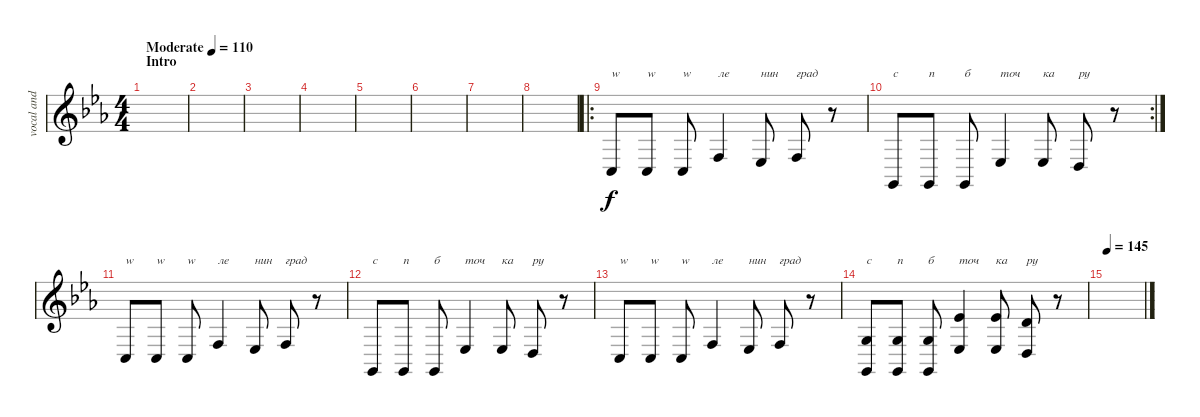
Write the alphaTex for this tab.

\track ("vocal and back-vocal" "vocal and ") {instrument brasssection}
\staff {score}
\tuning (E4 B3 G3 D3 A2 E2) {hide}
\ts (4 4)
\section ("" "Intro")
\tempo (110 "Moderate")
\clef g2
\ks cminor
|
|
|
|
|
|
|
|
\ro
3.5.8{txt "w"} 3.5.8{txt "w"} 3.5.8{txt "w"} 3.4.4{txt "ле"} 1.4.8{txt "нин"} 3.4.8{txt "град"} r.8 |
\rc 2
3.6.8{txt "с"} 3.6.8{txt "п"} 3.6.8{txt "б"} 6.5.4{txt "точ"} 6.5.8{txt "ка"} 5.5.8{txt "ру"} r.8 |
3.5.8{txt "w"} 3.5.8{txt "w"} 3.5.8{txt "w"} 3.4.4{txt "ле"} 1.4.8{txt "нин"} 3.4.8{txt "град"} r.8 |
3.6.8{txt "с"} 3.6.8{txt "п"} 3.6.8{txt "б"} 6.5.4{txt "точ"} 6.5.8{txt "ка"} 5.5.8{txt "ру"} r.8 |
3.5.8{txt "w"} 3.5.8{txt "w"} 3.5.8{txt "w"} 3.4.4{txt "ле"} 1.4.8{txt "нин"} 3.4.8{txt "град"} r.8 |
(0.3 3.6).8{txt "с"} (0.3 3.6).8{txt "п"} (0.3 3.6).8{txt "б"} (8.3 6.5).4{txt "точ"} (8.3 6.5).8{txt "ка"} (7.3 5.5).8{txt "ру"} r.8 |
\tempo 145
